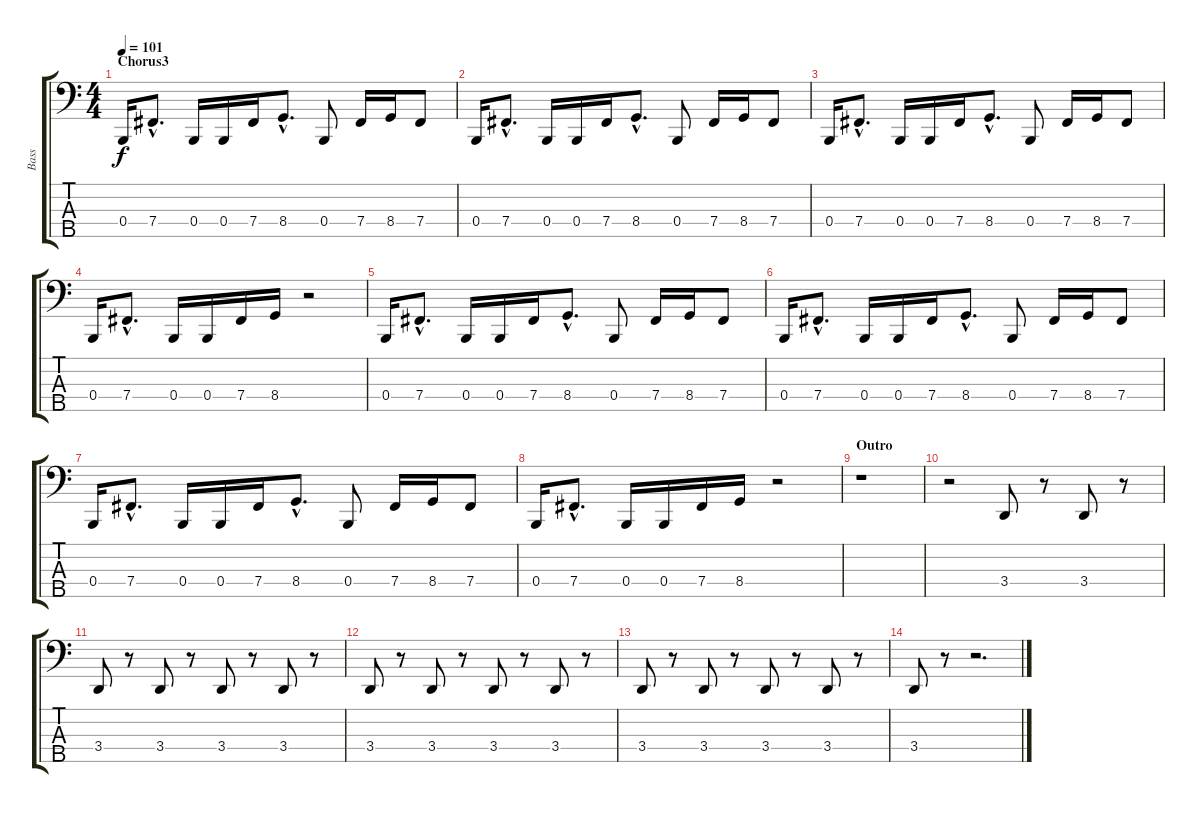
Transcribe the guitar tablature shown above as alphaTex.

\track ("Bass" "Bass") {instrument electricbassfinger}
\staff {score tabs}
\tuning (E2 B1 Gb1 B0 Bb0) {hide}
\ts (4 4)
\section ("" "Chorus3")
\tempo 101
\clef f4
\ks c
0.4.16{dy f} 7.4{hac}.8{d} 0.4.16 0.4.16 7.4.16 8.4{hac}.8{d} 0.4.8 7.4.16 8.4.16 7.4.8 |
0.4.16 7.4{hac}.8{d} 0.4.16 0.4.16 7.4.16 8.4{hac}.8{d} 0.4.8 7.4.16 8.4.16 7.4.8 |
0.4.16 7.4{hac}.8{d} 0.4.16 0.4.16 7.4.16 8.4{hac}.8{d} 0.4.8 7.4.16 8.4.16 7.4.8 |
0.4.16 7.4{hac}.8{d} 0.4.16 0.4.16 7.4.16 8.4.16 r.2 |
0.4.16 7.4{hac}.8{d} 0.4.16 0.4.16 7.4.16 8.4{hac}.8{d} 0.4.8 7.4.16 8.4.16 7.4.8 |
0.4.16 7.4{hac}.8{d} 0.4.16 0.4.16 7.4.16 8.4{hac}.8{d} 0.4.8 7.4.16 8.4.16 7.4.8 |
0.4.16 7.4{hac}.8{d} 0.4.16 0.4.16 7.4.16 8.4{hac}.8{d} 0.4.8 7.4.16 8.4.16 7.4.8 |
0.4.16 7.4{hac}.8{d} 0.4.16 0.4.16 7.4.16 8.4.16 r.2 |
\section ("" "Outro")
r.1 |
r.2 3.4.8 r.8 3.4.8 r.8 |
3.4.8 r.8 3.4.8 r.8 3.4.8 r.8 3.4.8 r.8 |
3.4.8 r.8 3.4.8 r.8 3.4.8 r.8 3.4.8 r.8 |
3.4.8 r.8 3.4.8 r.8 3.4.8 r.8 3.4.8 r.8 |
3.4.8 r.8 r.2{d}
